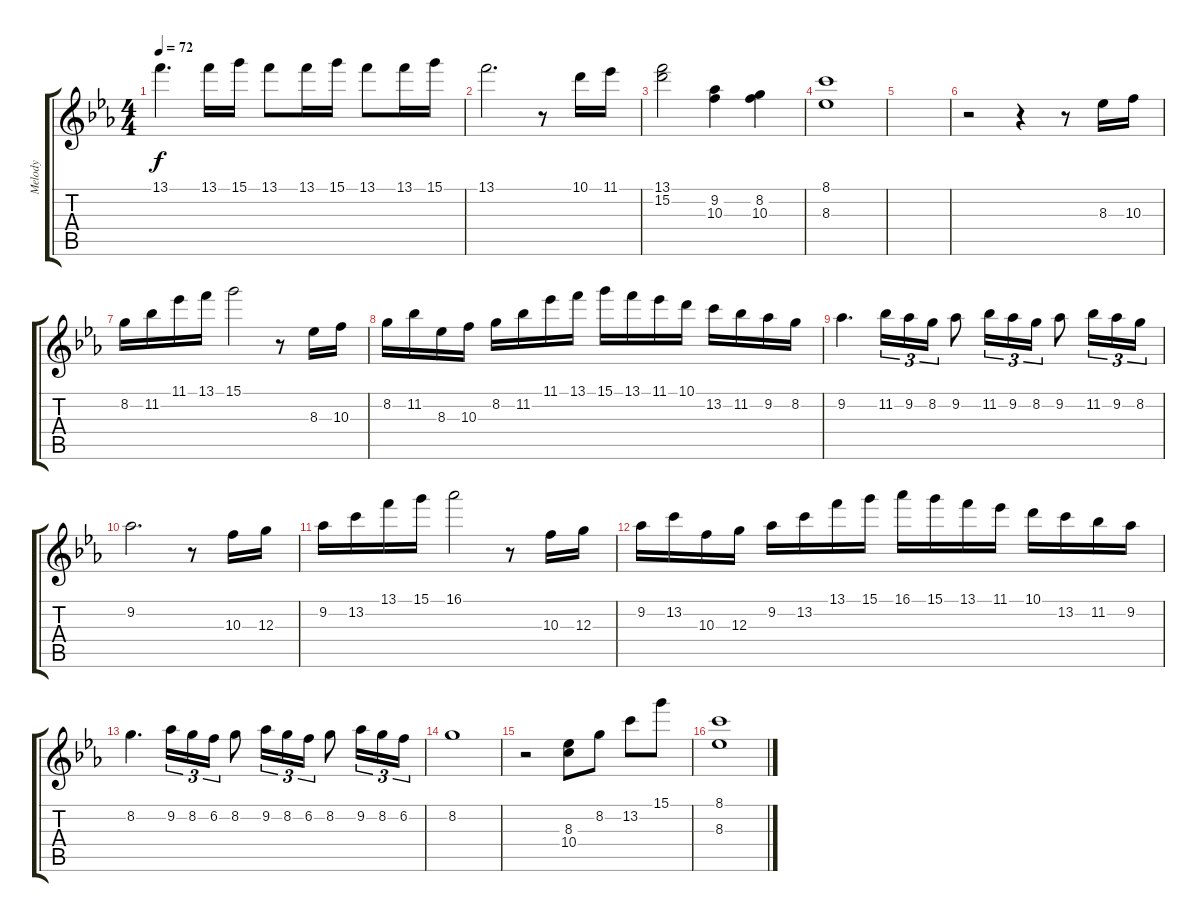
\track ("Melody" "Melody") {instrument acousticguitarsteel}
\staff {score tabs}
\tuning (E4 B3 G3 D3 A2 E2) {hide}
\ts (4 4)
\tempo 72
\clef g2
\ks cminor
13.1.4{d dy f} 13.1.16 15.1.16 13.1.8 13.1.16 15.1.16 13.1.8 13.1.16 15.1.16 |
13.1.2{d} r.8 10.1.16 11.1.16 |
(13.1 15.2).2 (9.2 10.3).4 (8.2 10.3).4 |
(8.1 8.3).1 |
|
r.2 r.4 r.8 8.3.16 10.3.16 |
8.2.16 11.2.16 11.1.16 13.1.16 15.1.2 r.8 8.3.16 10.3.16 |
8.2.16 11.2.16 8.3.16 10.3.16 8.2.16 11.2.16 11.1.16 13.1.16 15.1.16 13.1.16 11.1.16 10.1.16 13.2.16 11.2.16 9.2.16 8.2.16 |
9.2.4{d} 11.2.16{tu (3 2)} 9.2.16{tu (3 2)} 8.2.16{tu (3 2)} 9.2.8 11.2.16{tu (3 2)} 9.2.16{tu (3 2)} 8.2.16{tu (3 2)} 9.2.8 11.2.16{tu (3 2)} 9.2.16{tu (3 2)} 8.2.16{tu (3 2)} |
9.2.2{d} r.8 10.3.16 12.3.16 |
9.2.16 13.2.16 13.1.16 15.1.16 16.1.2 r.8 10.3.16 12.3.16 |
9.2.16 13.2.16 10.3.16 12.3.16 9.2.16 13.2.16 13.1.16 15.1.16 16.1.16 15.1.16 13.1.16 11.1.16 10.1.16 13.2.16 11.2.16 9.2.16 |
8.2.4{d} 9.2.16{tu (3 2)} 8.2.16{tu (3 2)} 6.2.16{tu (3 2)} 8.2.8 9.2.16{tu (3 2)} 8.2.16{tu (3 2)} 6.2.16{tu (3 2)} 8.2.8 9.2.16{tu (3 2)} 8.2.16{tu (3 2)} 6.2.16{tu (3 2)} |
8.2.1 |
r.2 (8.3 10.4).8 8.2.8 13.2.8 15.1.8 |
(8.1 8.3).1
